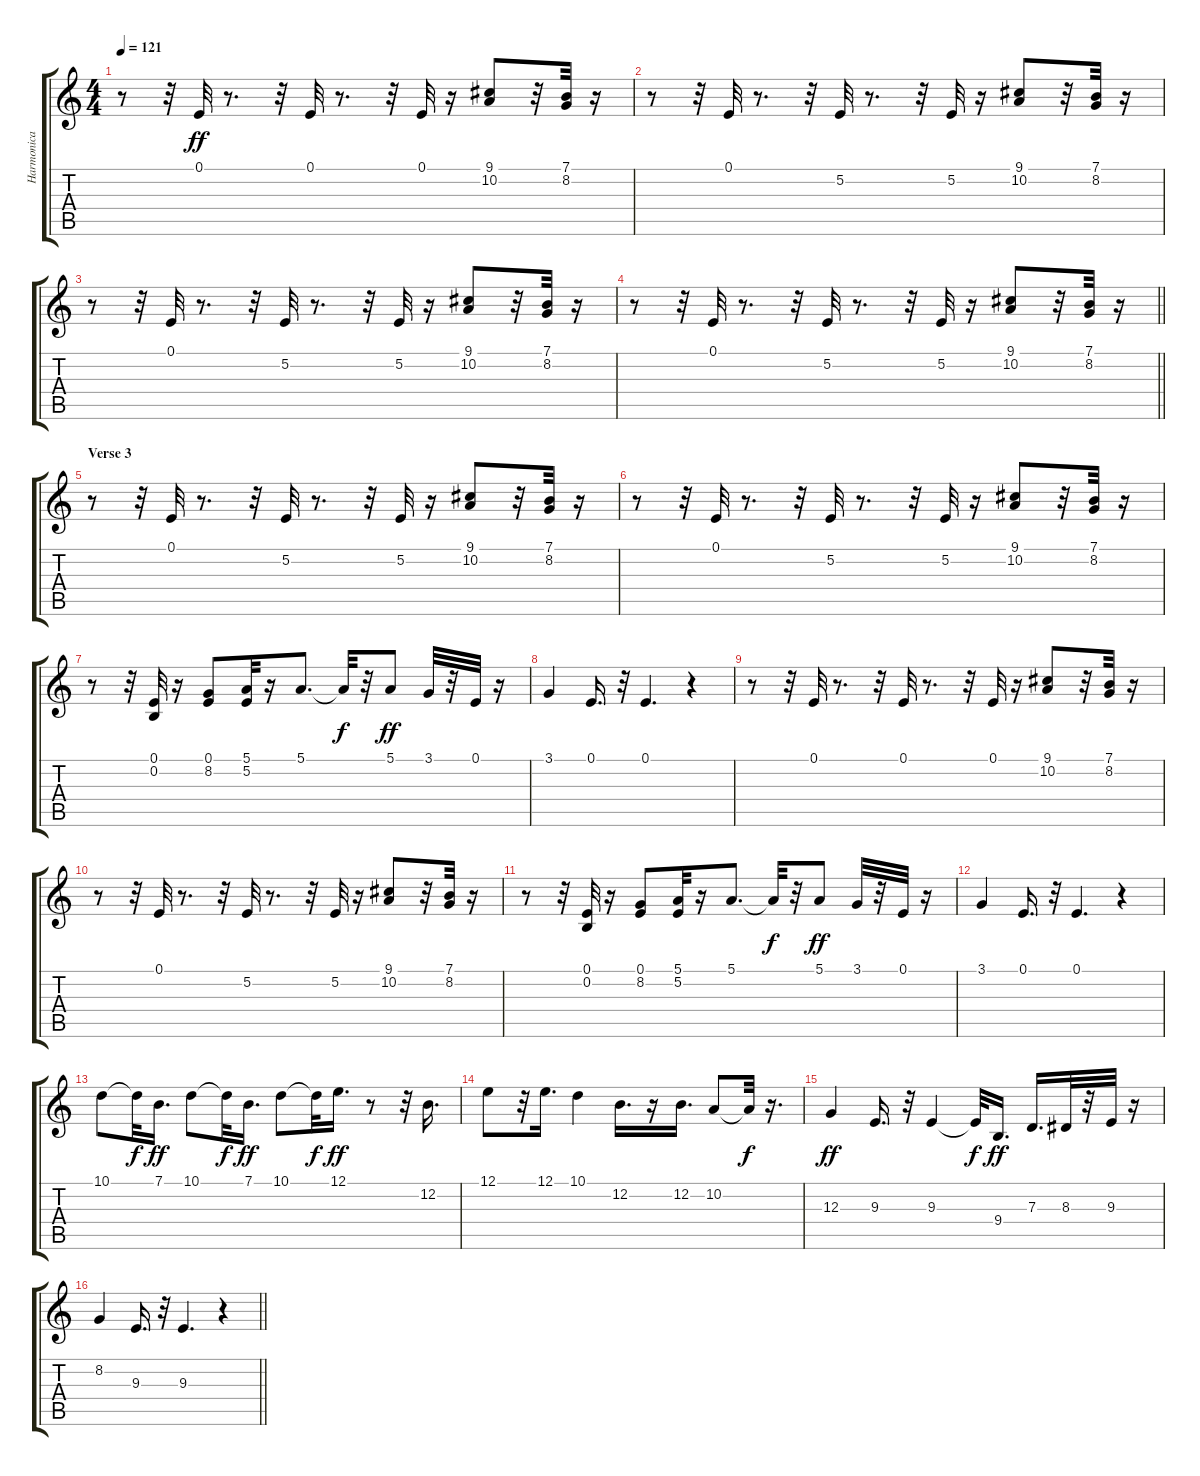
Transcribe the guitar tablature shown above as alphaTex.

\track ("Harmonica (Dbl)" "Harmonica ") {instrument harmonica}
\staff {score tabs}
\tuning (E4 B3 G3 D3 A2 E2) {hide}
\ts (4 4)
\tempo 121
\clef g2
\ks c
r.8{dy ff} r.32 0.1.32{volume 12} r.8{d} r.32 0.1.32 r.8{d} r.32 0.1.32 r.16 (9.1 10.2).8 r.32 (7.1 8.2).32 r.16 |
r.8 r.32 0.1.32 r.8{d} r.32 5.2.32 r.8{d} r.32 5.2.32 r.16 (9.1 10.2).8 r.32 (7.1 8.2).32 r.16 |
r.8 r.32 0.1.32 r.8{d} r.32 5.2.32 r.8{d} r.32 5.2.32 r.16 (9.1 10.2).8 r.32 (7.1 8.2).32 r.16 |
\barLineRight lightlight
r.8 r.32 0.1.32 r.8{d} r.32 5.2.32 r.8{d} r.32 5.2.32 r.16 (9.1 10.2).8 r.32 (7.1 8.2).32 r.16 |
\section ("" "Verse 3")
r.8 r.32 0.1.32 r.8{d} r.32 5.2.32 r.8{d} r.32 5.2.32 r.16 (9.1 10.2).8 r.32 (7.1 8.2).32 r.16 |
r.8 r.32 0.1.32 r.8{d} r.32 5.2.32 r.8{d} r.32 5.2.32 r.16 (9.1 10.2).8 r.32 (7.1 8.2).32 r.16 |
r.8 r.32 (0.1 0.2).32{volume 14} r.16 (0.1 8.2).8 (5.1 5.2).32 r.16 5.1.8{d} 5.1{t}.32{dy f} r.32 5.1.8{dy ff} 3.1.32 r.32 0.1.32 r.16 |
3.1.4 0.1.16{d} r.32 0.1.4{d} r.4 |
r.8 r.32 0.1.32{volume 12} r.8{d} r.32 0.1.32 r.8{d} r.32 0.1.32 r.16 (9.1 10.2).8 r.32 (7.1 8.2).32 r.16 |
r.8 r.32 0.1.32 r.8{d} r.32 5.2.32 r.8{d} r.32 5.2.32 r.16 (9.1 10.2).8 r.32 (7.1 8.2).32 r.16 |
r.8 r.32 (0.1 0.2).32{volume 14} r.16 (0.1 8.2).8 (5.1 5.2).32 r.16 5.1.8{d} 5.1{t}.32{dy f} r.32 5.1.8{dy ff} 3.1.32 r.32 0.1.32 r.16 |
3.1.4 0.1.16{d} r.32 0.1.4{d} r.4 |
10.1.8{volume 12} 10.1{t}.32{dy f} 7.1.16{d dy ff} 10.1.8 10.1{t}.32{dy f} 7.1.16{d dy ff} 10.1.8 10.1{t}.32{dy f} 12.1.16{d dy ff} r.8 r.32 12.2.16{d} |
12.1.8 r.32 12.1.16{d} 10.1.4 12.2.16{d} r.16 12.2.16{d} 10.2.8 10.2{t}.32{dy f} r.16{d} |
12.3.4{dy ff} 9.3.16{d} r.32 9.3.4 9.3{t}.32{dy f} 9.4.16{d dy ff volume 14} 7.3.16{d} 8.3.32 r.32 9.3.32 r.16 |
\barLineRight lightlight
8.2.4 9.3.16{d} r.32 9.3.4{d} r.4
